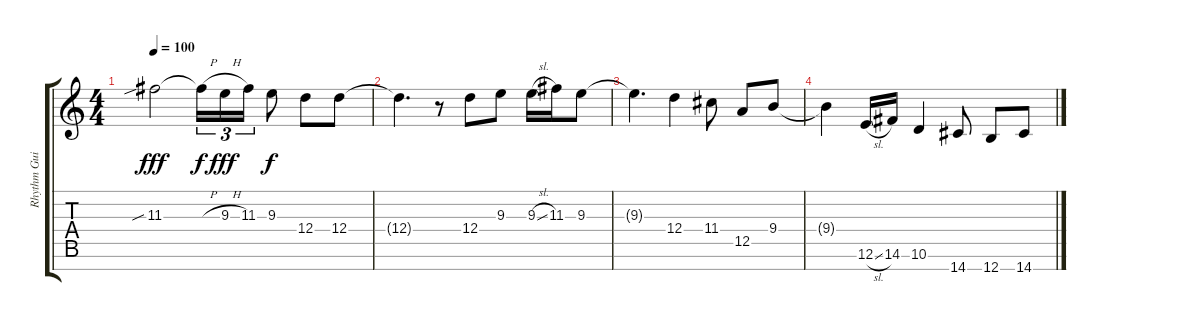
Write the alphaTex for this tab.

\track ("Rhythm Guitar" "Rhythm Gui") {instrument distortionguitar}
\staff {score tabs}
\tuning (E4 B3 G3 D3 A2 E2 B1) {hide}
\ts (4 4)
\tempo 100
\clef g2
\ks c
11.3{sib}.2{dy fff} 11.3{h t}.16{tu (3 2) dy f} 9.3{h}.16{tu (3 2) dy fff} 11.3.16{tu (3 2)} 9.3.8{dy f} 12.4.8 12.4.8 |
12.4{t}.4{d} r.8 12.4.8 9.3.8 9.3{sl}.16 11.3.16 9.3.8 |
9.3{t}.4{d} 12.4.4 11.4.8 12.5.8 9.4.8 |
9.4{t}.4 12.6{sl}.16 14.6.16 10.6.4 14.7.8 12.7.8 14.7.8
